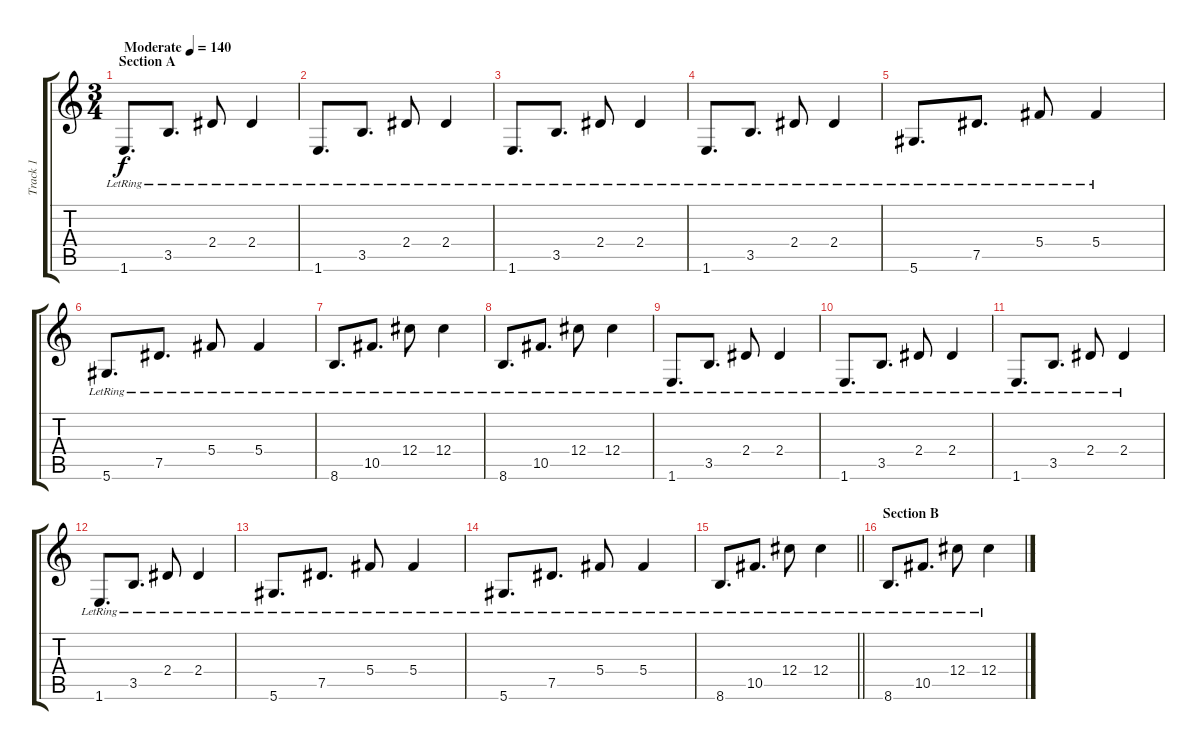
\track ("Track 1" "Track 1") {instrument electricguitarjazz}
\staff {score tabs}
\tuning (Eb4 Bb3 Gb3 Db3 Ab2 Eb2) {hide}
\ts (3 4)
\section ("" "Section A")
\tempo (140 "Moderate")
\clef g2
\ks c
1.6{lr}.8{d dy f instrument electricguitarjazz} 3.5{lr}.8{d} 2.4{lr}.8 2.4{lr}.4 |
1.6{lr}.8{d} 3.5{lr}.8{d} 2.4{lr}.8 2.4{lr}.4 |
1.6{lr}.8{d} 3.5{lr}.8{d} 2.4{lr}.8 2.4{lr}.4 |
1.6{lr}.8{d} 3.5{lr}.8{d} 2.4{lr}.8 2.4{lr}.4 |
5.6{lr}.8{d} 7.5{lr}.8{d} 5.4{lr}.8 5.4{lr}.4 |
5.6{lr}.8{d} 7.5{lr}.8{d} 5.4{lr}.8 5.4{lr}.4 |
8.6{lr}.8{d} 10.5{lr}.8{d} 12.4{lr}.8 12.4{lr}.4 |
8.6{lr}.8{d} 10.5{lr}.8{d} 12.4{lr}.8 12.4{lr}.4 |
1.6{lr}.8{d} 3.5{lr}.8{d} 2.4{lr}.8 2.4{lr}.4 |
1.6{lr}.8{d} 3.5{lr}.8{d} 2.4{lr}.8 2.4{lr}.4 |
1.6{lr}.8{d} 3.5{lr}.8{d} 2.4{lr}.8 2.4{lr}.4 |
1.6{lr}.8{d} 3.5{lr}.8{d} 2.4{lr}.8 2.4{lr}.4 |
5.6{lr}.8{d} 7.5{lr}.8{d} 5.4{lr}.8 5.4{lr}.4 |
5.6{lr}.8{d} 7.5{lr}.8{d} 5.4{lr}.8 5.4{lr}.4 |
\barLineRight lightlight
8.6{lr}.8{d} 10.5{lr}.8{d} 12.4{lr}.8 12.4{lr}.4 |
\section ("" "Section B")
8.6{lr}.8{d} 10.5{lr}.8{d} 12.4{lr}.8 12.4{lr}.4
